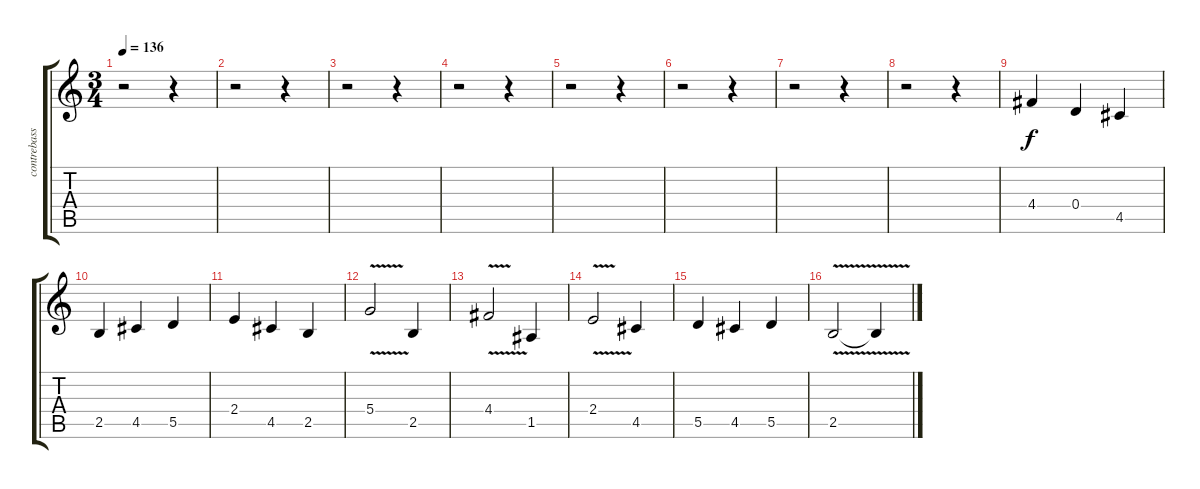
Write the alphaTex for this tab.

\track ("contrebasse" "contrebass") {instrument contrabass}
\staff {score tabs}
\tuning (E4 B3 G3 D3 A2 E2) {hide}
\ts (3 4)
\tempo 136
\clef g2
\ks c
r.2{dy f} r.4 |
r.2 r.4 |
r.2 r.4 |
r.2 r.4 |
r.2 r.4 |
r.2 r.4 |
r.2 r.4 |
r.2 r.4 |
4.4.4 0.4.4 4.5.4 |
2.5.4 4.5.4 5.5.4 |
2.4.4 4.5.4 2.5.4 |
5.4{v}.2 2.5.4 |
4.4{v}.2 1.5.4 |
2.4{v}.2 4.5.4 |
5.5.4 4.5.4 5.5.4 |
2.5{v}.2 2.5{t}.4
